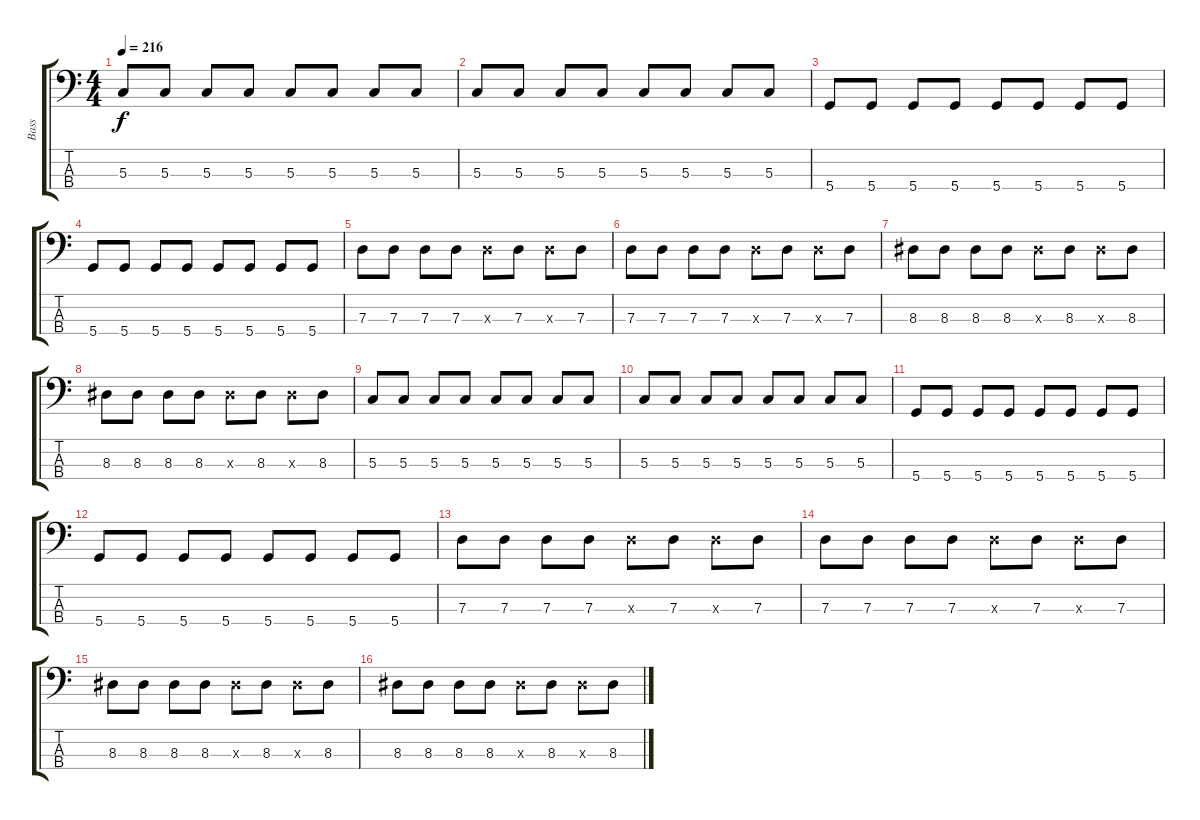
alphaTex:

\track ("Bass" "Bass") {instrument electricbassfinger}
\staff {score tabs}
\tuning (F2 C2 G1 D1) {hide}
\ts (4 4)
\tempo 216
\clef f4
\ks c
5.3.8{dy f} 5.3.8 5.3.8 5.3.8 5.3.8 5.3.8 5.3.8 5.3.8 |
5.3.8 5.3.8 5.3.8 5.3.8 5.3.8 5.3.8 5.3.8 5.3.8 |
5.4.8 5.4.8 5.4.8 5.4.8 5.4.8 5.4.8 5.4.8 5.4.8 |
5.4.8 5.4.8 5.4.8 5.4.8 5.4.8 5.4.8 5.4.8 5.4.8 |
7.3.8 7.3.8 7.3.8 7.3.8 7.3{x}.8 7.3.8 7.3{x}.8 7.3.8 |
7.3.8 7.3.8 7.3.8 7.3.8 7.3{x}.8 7.3.8 7.3{x}.8 7.3.8 |
8.3.8 8.3.8 8.3.8 8.3.8 8.3{x}.8 8.3.8 8.3{x}.8 8.3.8 |
8.3.8 8.3.8 8.3.8 8.3.8 8.3{x}.8 8.3.8 8.3{x}.8 8.3.8 |
5.3.8 5.3.8 5.3.8 5.3.8 5.3.8 5.3.8 5.3.8 5.3.8 |
5.3.8 5.3.8 5.3.8 5.3.8 5.3.8 5.3.8 5.3.8 5.3.8 |
5.4.8 5.4.8 5.4.8 5.4.8 5.4.8 5.4.8 5.4.8 5.4.8 |
5.4.8 5.4.8 5.4.8 5.4.8 5.4.8 5.4.8 5.4.8 5.4.8 |
7.3.8 7.3.8 7.3.8 7.3.8 7.3{x}.8 7.3.8 7.3{x}.8 7.3.8 |
7.3.8 7.3.8 7.3.8 7.3.8 7.3{x}.8 7.3.8 7.3{x}.8 7.3.8 |
8.3.8 8.3.8 8.3.8 8.3.8 8.3{x}.8 8.3.8 8.3{x}.8 8.3.8 |
8.3.8 8.3.8 8.3.8 8.3.8 8.3{x}.8 8.3.8 8.3{x}.8 8.3.8
